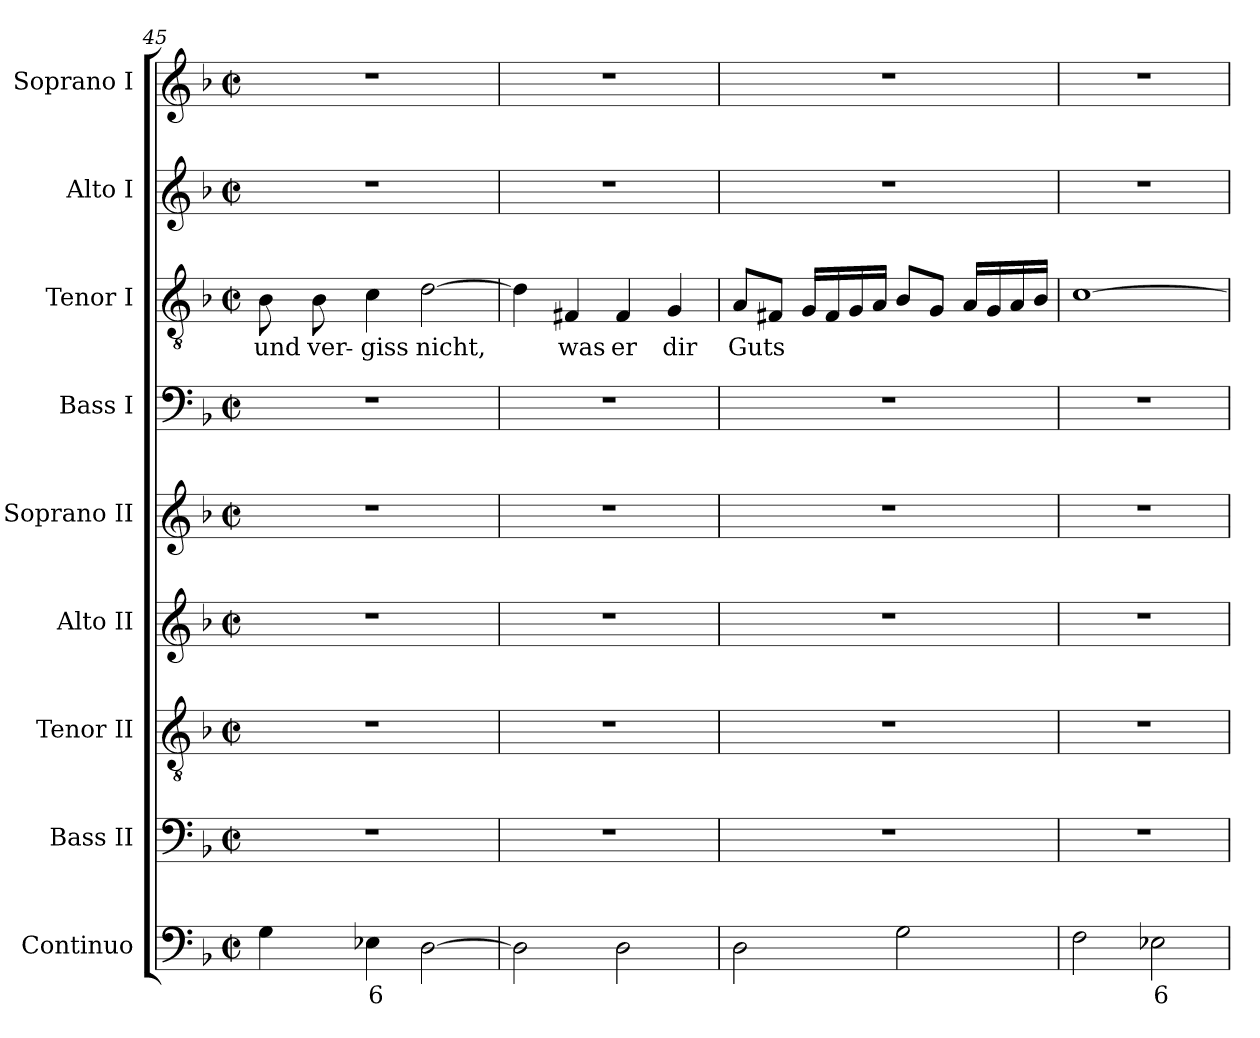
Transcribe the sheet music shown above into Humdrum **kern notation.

**kern	**text	**kern	**kern	**kern	**kern	**kern	**kern	**text	**kern	**kern
*part9	*part9	*part8	*part7	*part6	*part5	*part4	*part3	*part3	*part2	*part1
*staff9	*staff9	*staff8	*staff7	*staff6	*staff5	*staff4	*staff3	*staff3	*staff2	*staff1
*I"Continuo	*	*I"Bass II	*I"Tenor II	*I"Alto II	*I"Soprano II	*I"Bass I	*I"Tenor I	*	*I"Alto I	*I"Soprano I
*I'Continuo	*	*I'Bass II	*I'Tenor II	*I'Alto II	*I'Soprano II	*I'Bass I	*I'Tenor I	*	*I'Alto I	*I'Soprano I
*clefF4	*	*clefF4	*clefGv2	*clefG2	*clefG2	*clefF4	*clefGv2	*	*clefG2	*clefG2
*k[b-]	*	*k[b-]	*k[b-]	*k[b-]	*k[b-]	*k[b-]	*k[b-]	*	*k[b-]	*k[b-]
*F:	*	*F:	*F:	*F:	*F:	*F:	*F:	*	*F:	*F:
*M2/2	*	*M2/2	*M2/2	*M2/2	*M2/2	*M2/2	*M2/2	*	*M2/2	*M2/2
*met(c|)	*	*met(c|)	*met(c|)	*met(c|)	*met(c|)	*met(c|)	*met(c|)	*	*met(c|)	*met(c|)
=45	=45	=45	=45	=45	=45	=45	=45	=45	=45	=45
!	!	!	!	!	!	!	!	!LO:LY:b	!	!
4G	.	1r	1r	1r	1r	1r	8B-	und	1r	1r
!	!	!	!	!	!	!	!	!LO:LY:b	!	!
.	.	.	.	.	.	.	8B-	ver-	.	.
!	!LO:LY:b	!	!	!	!	!	!	!LO:LY:b	!	!
4E-X	6	.	.	.	.	.	4c	-giss	.	.
!	!	!	!	!	!	!	!	!LO:LY:b	!	!
[2D	.	.	.	.	.	.	[2d	nicht,	.	.
=46	=46	=46	=46	=46	=46	=46	=46	=46	=46	=46
2D]	.	1r	1r	1r	1r	1r	4d]	.	1r	1r
!	!	!	!	!	!	!	!	!LO:LY:b	!	!
.	.	.	.	.	.	.	4F#X	was	.	.
!	!	!	!	!	!	!	!	!LO:LY:b	!	!
2D	.	.	.	.	.	.	4F#	er	.	.
!	!	!	!	!	!	!	!	!LO:LY:b	!	!
.	.	.	.	.	.	.	4G	dir	.	.
=47	=47	=47	=47	=47	=47	=47	=47	=47	=47	=47
!	!	!	!	!	!	!	!	!LO:LY:b	!	!
2D	.	1r	1r	1r	1r	1r	8AL	Guts	1r	1r
.	.	.	.	.	.	.	8F#XJ	.	.	.
.	.	.	.	.	.	.	16GLL	.	.	.
.	.	.	.	.	.	.	16F#	.	.	.
.	.	.	.	.	.	.	16G	.	.	.
.	.	.	.	.	.	.	16AJJ	.	.	.
2G	.	.	.	.	.	.	8B-L	.	.	.
.	.	.	.	.	.	.	8GJ	.	.	.
.	.	.	.	.	.	.	16ALL	.	.	.
.	.	.	.	.	.	.	16G	.	.	.
.	.	.	.	.	.	.	16A	.	.	.
.	.	.	.	.	.	.	16B-JJ	.	.	.
=48	=48	=48	=48	=48	=48	=48	=48	=48	=48	=48
2F	.	1r	1r	1r	1r	1r	[1c	.	1r	1r
!	!LO:LY:b	!	!	!	!	!	!	!	!	!
2E-X	6	.	.	.	.	.	.	.	.	.
=	=	=	=	=	=	=	=	=	=	=
*-	*-	*-	*-	*-	*-	*-	*-	*-	*-	*-
